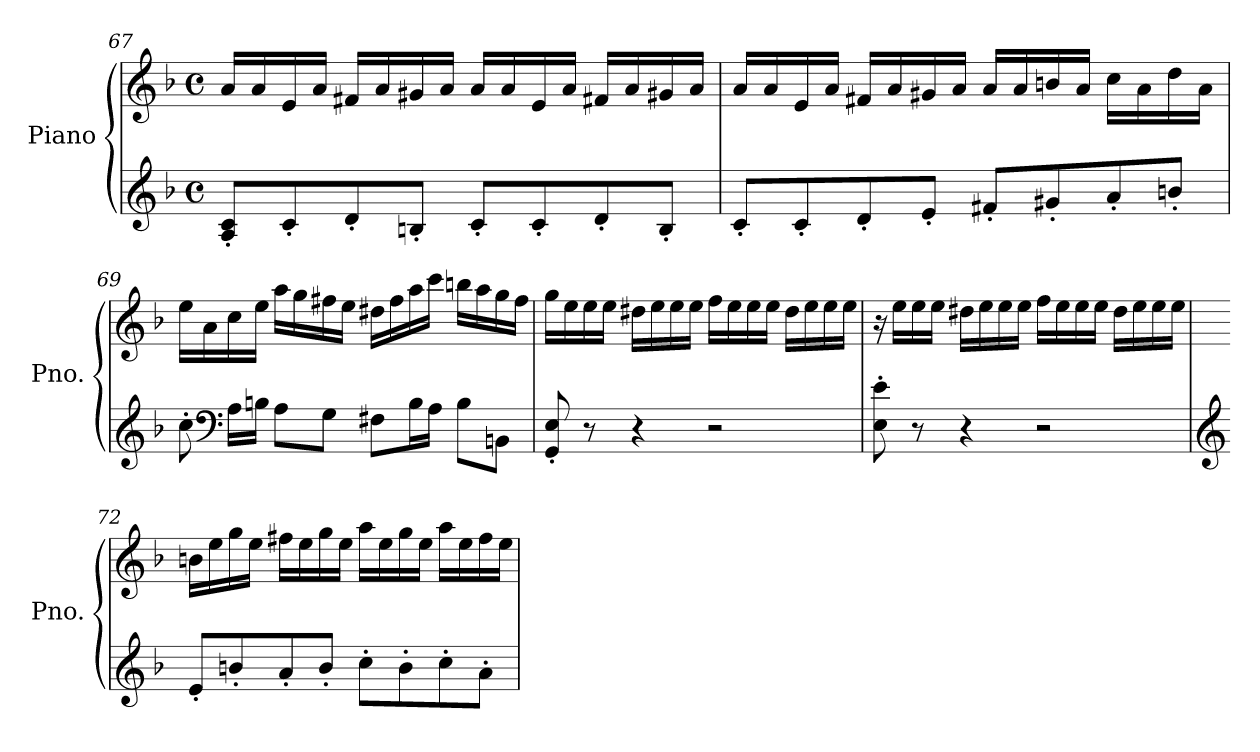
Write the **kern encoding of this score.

**kern	**kern
*part1	*part1
*staff2	*staff1
*I"Piano	*
*I'Pno.	*
*clefG2	*clefG2
*k[b-]	*k[b-]
*M4/4	*M4/4
*met(c)	*met(c)
=67	=67
8A/' 8c/'L	16a/LL
.	16a/
8c'/	16e/
.	16a/JJ
8d'/	16f#X/LL
.	16a/
8Bn'/J	16g#X/
.	16a/JJ
8c'/L	16a/LL
.	16a/
8c'/	16e/
.	16a/JJ
8d'/	16f#X/LL
.	16a/
8B'/J	16g#X/
.	16a/JJ
=68	=68
8c'/L	16a/LL
.	16a/
8c'/	16e/
.	16a/JJ
8d'/	16f#X/LL
.	16a/
8e'/J	16g#X/
.	16a/JJ
8f#X'/L	16a/LL
.	16a/
8g#X'/	16bn/
.	16a/JJ
8a'/	16cc\LL
.	16a\
8bn'/J	16dd\
.	16a\JJ
=69	=69
8cc'\	16ee\LL
.	16a\
*clefF4	*
16A<\LL	16cc\
16Bn\JJ	16ee\JJ
8A\L	16aa\LL
.	16gg\
8G\J	16ff#X\
.	16ee\JJ
8F#X\L	16dd#X\LL
.	16ff#\
16B\L	16aa\
16A\JJ	16ccc\JJ
8B\L	16bbn\LL
.	16aa\
8BBn\J	16gg\
.	16ff#\JJ
=70	=70
8GG/' 8E/'	16gg\LL
.	16ee\
8r	16ee\
.	16ee\JJ
4r	16dd#X\LL
.	16ee\
.	16ee\
.	16ee\JJ
2r	16ff\LL
.	16ee\
.	16ee\
.	16ee\JJ
.	16dd#\LL
.	16ee\
.	16ee\
.	16ee\JJ
=71	=71
8E\' 8e\'	16r
.	16ee\LL
8r	16ee\
.	16ee\JJ
4r	16dd#X\LL
.	16ee\
.	16ee\
.	16ee\JJ
2r	16ff\LL
.	16ee\
.	16ee\
.	16ee\JJ
.	16dd#\LL
.	16ee\
.	16ee\
.	16ee\JJ
=72	=72
*clefG2	*
8e'/L	16bn\LL
.	16ee\
8bn'/	16gg\
.	16ee\JJ
8a'/	16ff#X\LL
.	16ee\
8b'/J	16gg\
.	16ee\JJ
8cc'\L	16aa\LL
.	16ee\
8b'\	16gg\
.	16ee\JJ
8cc'\	16aa\LL
.	16ee\
8a'\J	16ff#\
.	16ee\JJ
=	=
*-	*-
